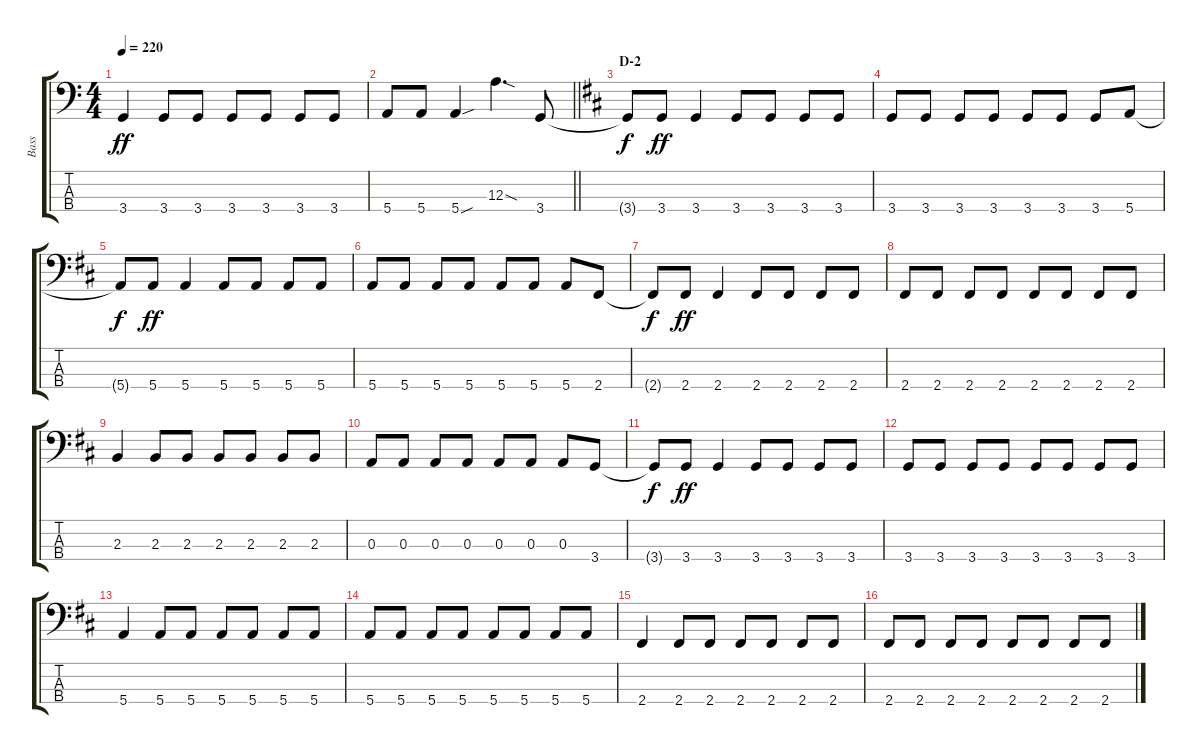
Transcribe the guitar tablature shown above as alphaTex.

\track ("Bass" "Bass") {instrument electricbasspick}
\staff {score tabs}
\tuning (G2 D2 A1 E1) {hide}
\ts (4 4)
\tempo 220
\clef f4
\ks c
3.4.4{dy ff} 3.4.8 3.4.8 3.4.8 3.4.8 3.4.8 3.4.8 |
\barLineRight lightlight
5.4.8 5.4.8 5.4{sou}.4 12.3{sod}.4{d} 3.4.8 |
\section ("" "D-2")
\ks d
3.4{t}.8{dy f} 3.4.8{dy ff} 3.4.4 3.4.8 3.4.8 3.4.8 3.4.8 |
3.4.8 3.4.8 3.4.8 3.4.8 3.4.8 3.4.8 3.4.8 5.4.8 |
5.4{t}.8{dy f} 5.4.8{dy ff} 5.4.4 5.4.8 5.4.8 5.4.8 5.4.8 |
5.4.8 5.4.8 5.4.8 5.4.8 5.4.8 5.4.8 5.4.8 2.4.8 |
2.4{t}.8{dy f} 2.4.8{dy ff} 2.4.4 2.4.8 2.4.8 2.4.8 2.4.8 |
2.4.8 2.4.8 2.4.8 2.4.8 2.4.8 2.4.8 2.4.8 2.4.8 |
2.3.4 2.3.8 2.3.8 2.3.8 2.3.8 2.3.8 2.3.8 |
0.3.8 0.3.8 0.3.8 0.3.8 0.3.8 0.3.8 0.3.8 3.4.8 |
3.4{t}.8{dy f} 3.4.8{dy ff} 3.4.4 3.4.8 3.4.8 3.4.8 3.4.8 |
3.4.8 3.4.8 3.4.8 3.4.8 3.4.8 3.4.8 3.4.8 3.4.8 |
5.4.4 5.4.8 5.4.8 5.4.8 5.4.8 5.4.8 5.4.8 |
5.4.8 5.4.8 5.4.8 5.4.8 5.4.8 5.4.8 5.4.8 5.4.8 |
2.4.4 2.4.8 2.4.8 2.4.8 2.4.8 2.4.8 2.4.8 |
2.4.8 2.4.8 2.4.8 2.4.8 2.4.8 2.4.8 2.4.8 2.4.8
